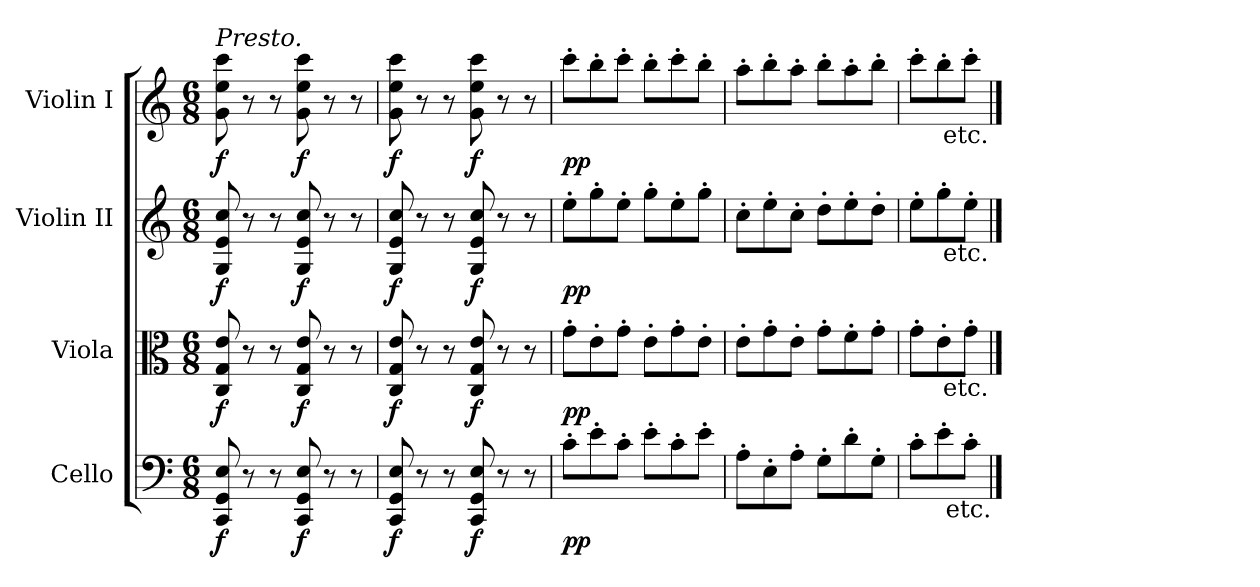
**kern	**dynam	**kern	**dynam	**kern	**dynam	**kern	**dynam
*part4	*part4	*part3	*part3	*part2	*part2	*part1	*part1
*staff4	*staff4	*staff3	*staff3	*staff2	*staff2	*staff1	*staff1
*I"Cello	*	*I"Viola	*	*I"Violin II	*	*I"Violin I	*
*	*	*I'Vla.	*	*I'Vln. II	*	*I'Vln. I	*
*clefF4	*	*clefC3	*	*clefG2	*	*clefG2	*
*k[]	*	*k[]	*	*k[]	*	*k[]	*
*a:	*	*a:	*	*a:	*	*a:	*
*M6/8	*	*M6/8	*	*M6/8	*	*M6/8	*
=1	=1	=1	=1	=1	=1	=1	=1
!	!	!	!	!	!	!LO:TX:a:i:t=Presto.	!
!	!LO:DY:b	!	!LO:DY:b	!	!LO:DY:b	!	!LO:DY:b
8CC/ 8GG/ 8E/	f	8C/ 8G/ 8e/	f	8G/ 8e/ 8cc/	f	8g\ 8ee\ 8ccc\	f
8r	.	8r	.	8r	.	8r	.
8r	.	8r	.	8r	.	8r	.
!	!LO:DY:b	!	!LO:DY:b	!	!LO:DY:b	!	!LO:DY:b
8CC/ 8GG/ 8E/	f	8C/ 8G/ 8e/	f	8G/ 8e/ 8cc/	f	8g\ 8ee\ 8ccc\	f
8r	.	8r	.	8r	.	8r	.
8r	.	8r	.	8r	.	8r	.
=2	=2	=2	=2	=2	=2	=2	=2
!	!LO:DY:b	!	!LO:DY:b	!	!LO:DY:b	!	!LO:DY:b
8CC/ 8GG/ 8E/	f	8C/ 8G/ 8e/	f	8G/ 8e/ 8cc/	f	8g\ 8ee\ 8ccc\	f
8r	.	8r	.	8r	.	8r	.
8r	.	8r	.	8r	.	8r	.
!	!LO:DY:b	!	!LO:DY:b	!	!LO:DY:b	!	!LO:DY:b
8CC/ 8GG/ 8E/	f	8C/ 8G/ 8e/	f	8G/ 8e/ 8cc/	f	8g\ 8ee\ 8ccc\	f
8r	.	8r	.	8r	.	8r	.
8r	.	8r	.	8r	.	8r	.
=3	=3	=3	=3	=3	=3	=3	=3
!	!LO:DY:b	!	!LO:DY:b	!	!LO:DY:b	!	!LO:DY:b
8c'>\L	pp	8g'>\L	pp	8ee'>\L	pp	8ccc'>\L	pp
8e'>\	.	8e'>\	.	8gg'>\	.	8bb'>\	.
8c'>\J	.	8g'>\J	.	8ee'>\J	.	8ccc'>\J	.
8e'>\L	.	8e'>\L	.	8gg'>\L	.	8bb'>\L	.
8c'>\	.	8g'>\	.	8ee'>\	.	8ccc'>\	.
8e'>\J	.	8e'>\J	.	8gg'>\J	.	8bb'>\J	.
!!LO:LB:g=z
=4	=4	=4	=4	=4	=4	=4	=4
8A'>\L	.	8e'>\L	.	8cc'>\L	.	8aa'>\L	.
8E'>\	.	8g'>\	.	8ee'>\	.	8bb'>\	.
8A'>\J	.	8e'>\J	.	8cc'>\J	.	8aa'>\J	.
8G'>\L	.	8g'>\L	.	8dd'>\L	.	8bb'>\L	.
8d'>\	.	8f'>\	.	8ee'>\	.	8aa'>\	.
8G'>\J	.	8g'>\J	.	8dd'>\J	.	8bb'>\J	.
=5	=5	=5	=5	=5	=5	=5	=5
8c'>\L	.	8g'>\L	.	8ee'>\L	.	8ccc'>\L	.
8e'>\	.	8e'>\	.	8gg'>\	.	8bb'>\	.
8c'>\J	.	8g'>\J	.	8ee'>\J	.	8ccc'>\J	.
!	!	!	!	!	!	!LO:TX:b:t=etc.	!
!	!	!	!	!LO:TX:b:t=etc.	!	!	!
!	!	!LO:TX:b:t=etc.	!	!	!	!	!
!LO:TX:b:t=etc.	!	!	!	!	!	!	!
==	==	==	==	==	==	==	==
*-	*-	*-	*-	*-	*-	*-	*-
